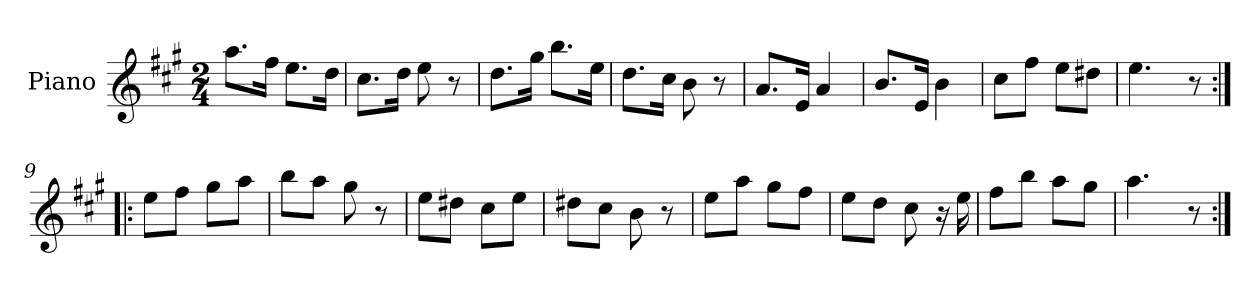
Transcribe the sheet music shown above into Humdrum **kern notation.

**kern
*part1
*staff1
*I"Piano
*I'Pno.
*clefG2
*k[f#c#g#]
*M2/4
=1
8.aa\L
16ff#\Jk
8.ee\L
16dd\Jk
=2
8.cc#\L
16dd\Jk
8ee\
8r
=3
8.dd\L
16gg#\Jk
8.bb\L
16ee\Jk
=4
8.dd\L
16cc#\Jk
8b\
8r
=5
8.a/L
16e/Jk
4a/
=6
8.b/L
16e/Jk
4b\
=7
8cc#\L
8ff#\J
8ee\L
8dd#X\J
=8
4.ee\
8r
=9:|!|:
8ee\L
8ff#\J
8gg#\L
8aa\J
=10
8bb\L
8aa\J
8gg#\
8r
=11
8ee\L
8dd#X\J
8cc#\L
8ee\J
=12
8dd#X\L
8cc#\J
8b\
8r
=13
8ee\L
8aa\J
8gg#\L
8ff#\J
=14
8ee\L
8dd\J
8cc#\
16r
16ee\
=15
8ff#\L
8bb\J
8aa\L
8gg#\J
=16
4.aa\
8r
=:|!
*-
